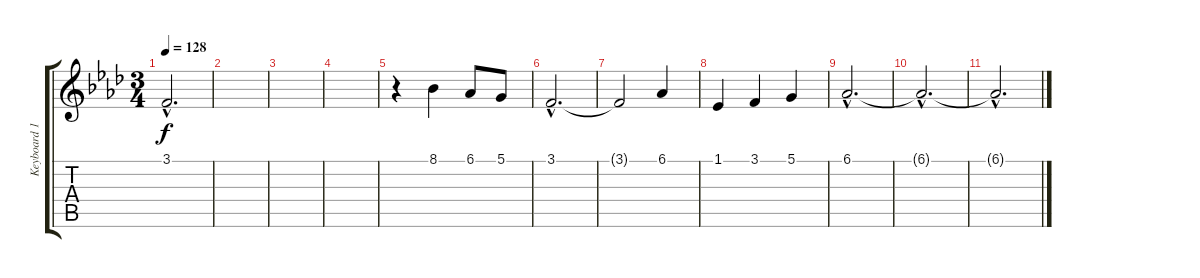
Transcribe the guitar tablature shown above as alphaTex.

\track ("Keyboard 1" "Keyboard 1") {instrument flute}
\staff {score tabs}
\tuning (D4 A3 F3 C3 G2 D2) {hide}
\ts (3 4)
\tempo 128
\clef g2
\ks fminor
3.1{hac}.2{d dy f} |
|
|
|
r.4 8.1.4 6.1.8 5.1.8 |
3.1{hac}.2{d} |
3.1{t}.2 6.1.4 |
1.1.4 3.1.4 5.1.4 |
6.1{hac}.2{d} |
6.1{hac t}.2{d} |
6.1{hac t}.2{d}
